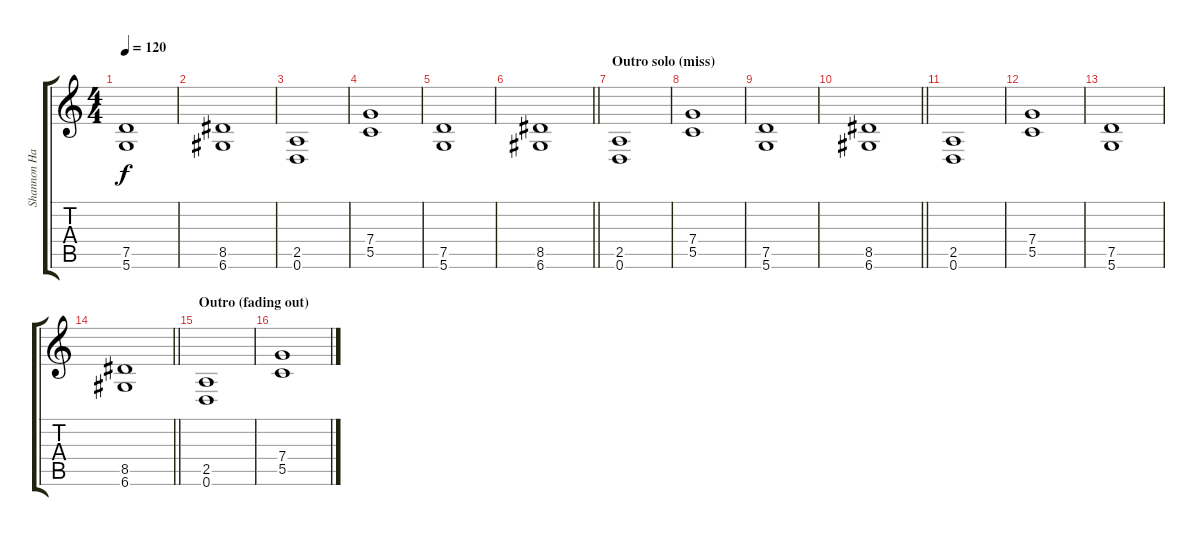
\track ("Shannon Hamm" "Shannon Ha") {instrument distortionguitar}
\staff {score tabs}
\tuning (D4 A3 F3 C3 G2 D2) {hide}
\ts (4 4)
\tempo 120
\clef g2
\ks c
(7.5 5.6).1{dy f} |
(8.5 6.6).1 |
(2.5 0.6).1 |
(7.4 5.5).1 |
(7.5 5.6).1 |
\barLineRight lightlight
(8.5 6.6).1 |
\section ("" "Outro solo (miss)")
(2.5 0.6).1 |
(7.4 5.5).1 |
(7.5 5.6).1 |
\barLineRight lightlight
(8.5 6.6).1 |
(2.5 0.6).1 |
(7.4 5.5).1 |
(7.5 5.6).1 |
\barLineRight lightlight
(8.5 6.6).1 |
\section ("" "Outro (fading out)")
(2.5 0.6).1 |
(7.4 5.5).1
